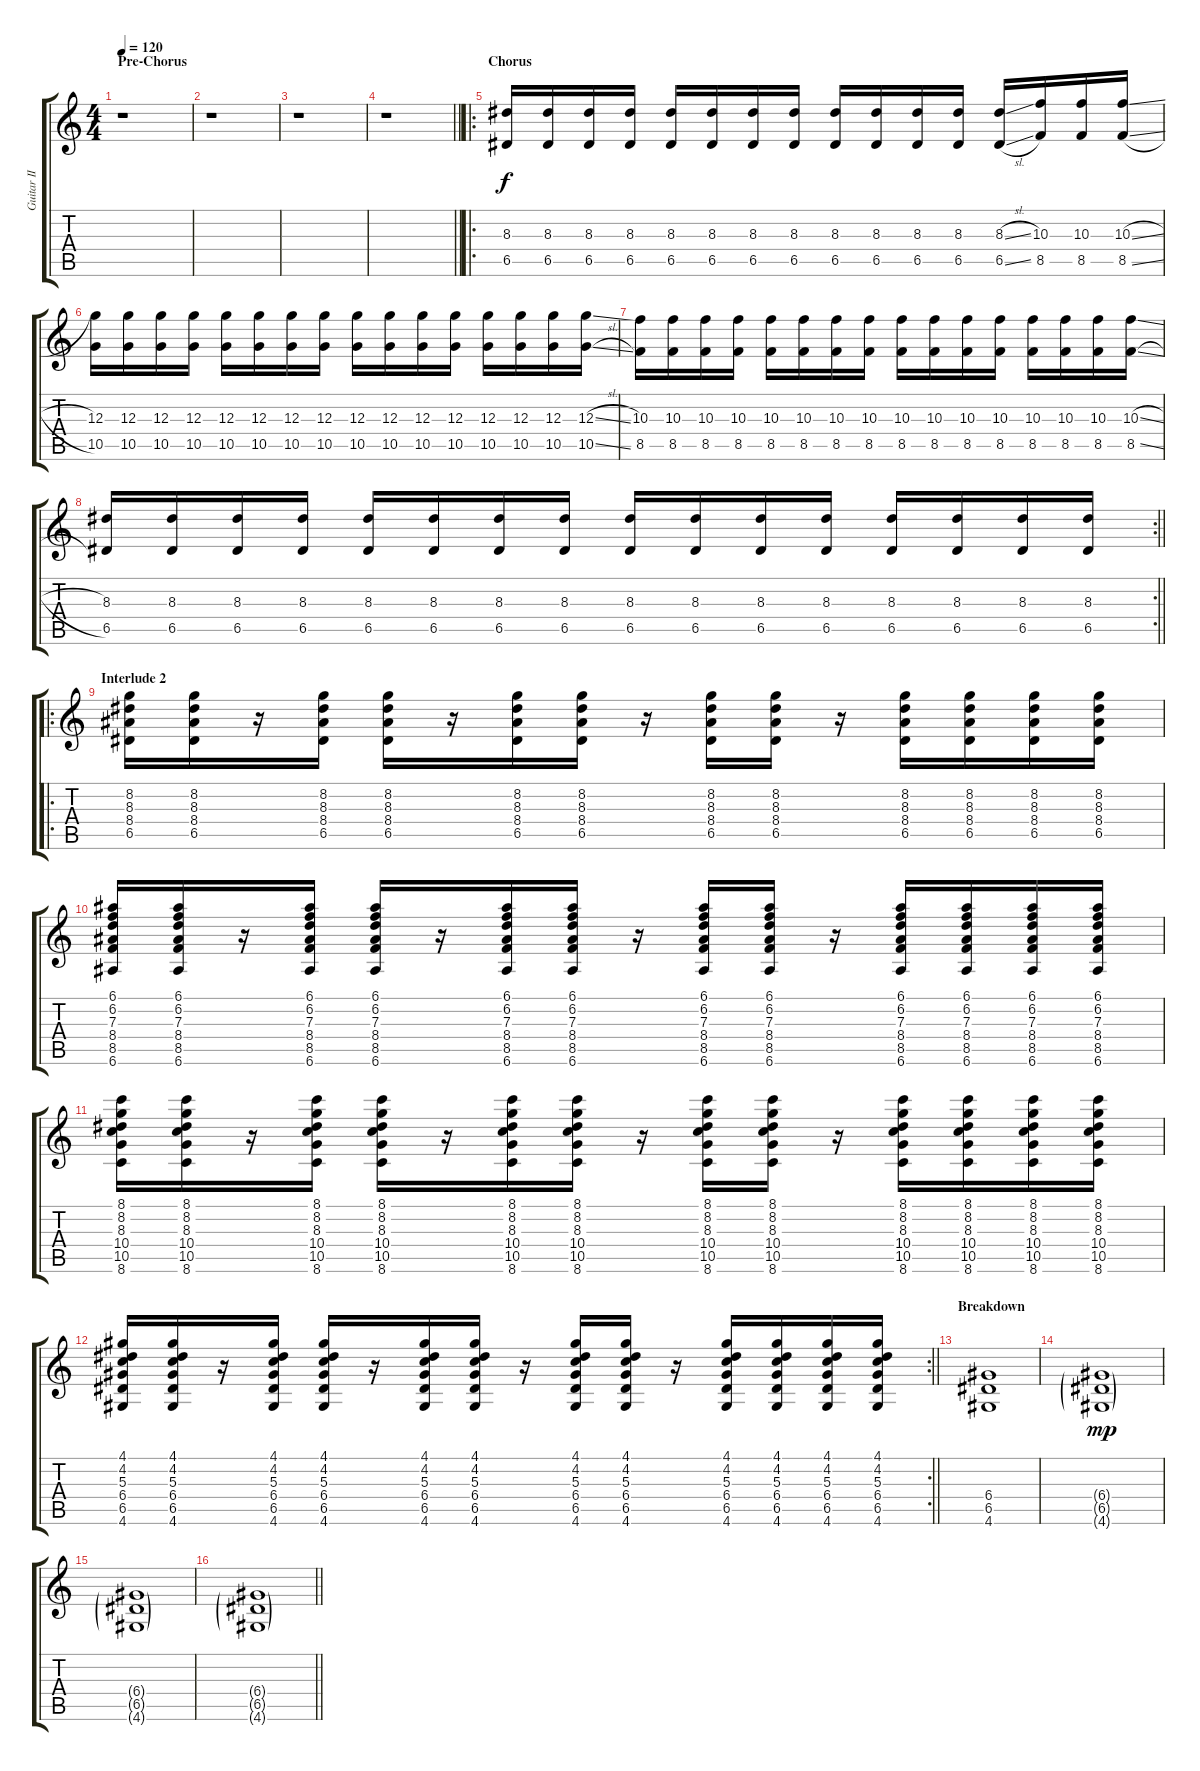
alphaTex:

\track ("Guitar II" "Guitar II") {instrument electricguitarjazz}
\staff {score tabs}
\tuning (E4 B3 G3 D3 A2 E2) {hide}
\ts (4 4)
\section ("" "Pre-Chorus")
\tempo 120
\clef g2
\ks c
r.1{dy f} |
r.1 |
r.1 |
\barLineRight lightlight
r.1 |
\ro
\section ("" "Chorus")
(8.3 6.5).16 (8.3 6.5).16 (8.3 6.5).16 (8.3 6.5).16 (8.3 6.5).16 (8.3 6.5).16 (8.3 6.5).16 (8.3 6.5).16 (8.3 6.5).16 (8.3 6.5).16 (8.3 6.5).16 (8.3 6.5).16 (8.3{sl} 6.5{sl}).16 (10.3 8.5).16 (10.3 8.5).16 (10.3{sl} 8.5{sl}).16 |
(12.3 10.5).16 (12.3 10.5).16 (12.3 10.5).16 (12.3 10.5).16 (12.3 10.5).16 (12.3 10.5).16 (12.3 10.5).16 (12.3 10.5).16 (12.3 10.5).16 (12.3 10.5).16 (12.3 10.5).16 (12.3 10.5).16 (12.3 10.5).16 (12.3 10.5).16 (12.3 10.5).16 (12.3{sl} 10.5{sl}).16 |
(10.3 8.5).16 (10.3 8.5).16 (10.3 8.5).16 (10.3 8.5).16 (10.3 8.5).16 (10.3 8.5).16 (10.3 8.5).16 (10.3 8.5).16 (10.3 8.5).16 (10.3 8.5).16 (10.3 8.5).16 (10.3 8.5).16 (10.3 8.5).16 (10.3 8.5).16 (10.3 8.5).16 (10.3{sl} 8.5{sl}).16 |
\rc 2
\barLineRight lightlight
(8.3 6.5).16 (8.3 6.5).16 (8.3 6.5).16 (8.3 6.5).16 (8.3 6.5).16 (8.3 6.5).16 (8.3 6.5).16 (8.3 6.5).16 (8.3 6.5).16 (8.3 6.5).16 (8.3 6.5).16 (8.3 6.5).16 (8.3 6.5).16 (8.3 6.5).16 (8.3 6.5).16 (8.3 6.5).16 |
\ro
\section ("" "Interlude 2")
(8.2 8.3 8.4 6.5).16 (8.2 8.3 8.4 6.5).16 r.16 (8.2 8.3 8.4 6.5).16 (8.2 8.3 8.4 6.5).16 r.16 (8.2 8.3 8.4 6.5).16 (8.2 8.3 8.4 6.5).16 r.16 (8.2 8.3 8.4 6.5).16 (8.2 8.3 8.4 6.5).16 r.16 (8.2 8.3 8.4 6.5).16 (8.2 8.3 8.4 6.5).16 (8.2 8.3 8.4 6.5).16 (8.2 8.3 8.4 6.5).16 |
(6.1 6.2 7.3 8.4 8.5 6.6).16 (6.1 6.2 7.3 8.4 8.5 6.6).16 r.16 (6.1 6.2 7.3 8.4 8.5 6.6).16 (6.1 6.2 7.3 8.4 8.5 6.6).16 r.16 (6.1 6.2 7.3 8.4 8.5 6.6).16 (6.1 6.2 7.3 8.4 8.5 6.6).16 r.16 (6.1 6.2 7.3 8.4 8.5 6.6).16 (6.1 6.2 7.3 8.4 8.5 6.6).16 r.16 (6.1 6.2 7.3 8.4 8.5 6.6).16 (6.1 6.2 7.3 8.4 8.5 6.6).16 (6.1 6.2 7.3 8.4 8.5 6.6).16 (6.1 6.2 7.3 8.4 8.5 6.6).16 |
(8.1 8.2 8.3 10.4 10.5 8.6).16 (8.1 8.2 8.3 10.4 10.5 8.6).16 r.16 (8.1 8.2 8.3 10.4 10.5 8.6).16 (8.1 8.2 8.3 10.4 10.5 8.6).16 r.16 (8.1 8.2 8.3 10.4 10.5 8.6).16 (8.1 8.2 8.3 10.4 10.5 8.6).16 r.16 (8.1 8.2 8.3 10.4 10.5 8.6).16 (8.1 8.2 8.3 10.4 10.5 8.6).16 r.16 (8.1 8.2 8.3 10.4 10.5 8.6).16 (8.1 8.2 8.3 10.4 10.5 8.6).16 (8.1 8.2 8.3 10.4 10.5 8.6).16 (8.1 8.2 8.3 10.4 10.5 8.6).16 |
\rc 2
\barLineRight lightlight
(4.1 4.2 5.3 6.4 6.5 4.6).16 (4.1 4.2 5.3 6.4 6.5 4.6).16 r.16 (4.1 4.2 5.3 6.4 6.5 4.6).16 (4.1 4.2 5.3 6.4 6.5 4.6).16 r.16 (4.1 4.2 5.3 6.4 6.5 4.6).16 (4.1 4.2 5.3 6.4 6.5 4.6).16 r.16 (4.1 4.2 5.3 6.4 6.5 4.6).16 (4.1 4.2 5.3 6.4 6.5 4.6).16 r.16 (4.1 4.2 5.3 6.4 6.5 4.6).16 (4.1 4.2 5.3 6.4 6.5 4.6).16 (4.1 4.2 5.3 6.4 6.5 4.6).16 (4.1 4.2 5.3 6.4 6.5 4.6).16 |
\section ("" "Breakdown")
(6.4 6.5 4.6).1 |
(6.4{g} 6.5{g} 4.6{g}).1{dy mp} |
(6.4{g} 6.5{g} 4.6{g}).1 |
\barLineRight lightlight
(6.4{g} 6.5{g} 4.6{g}).1
